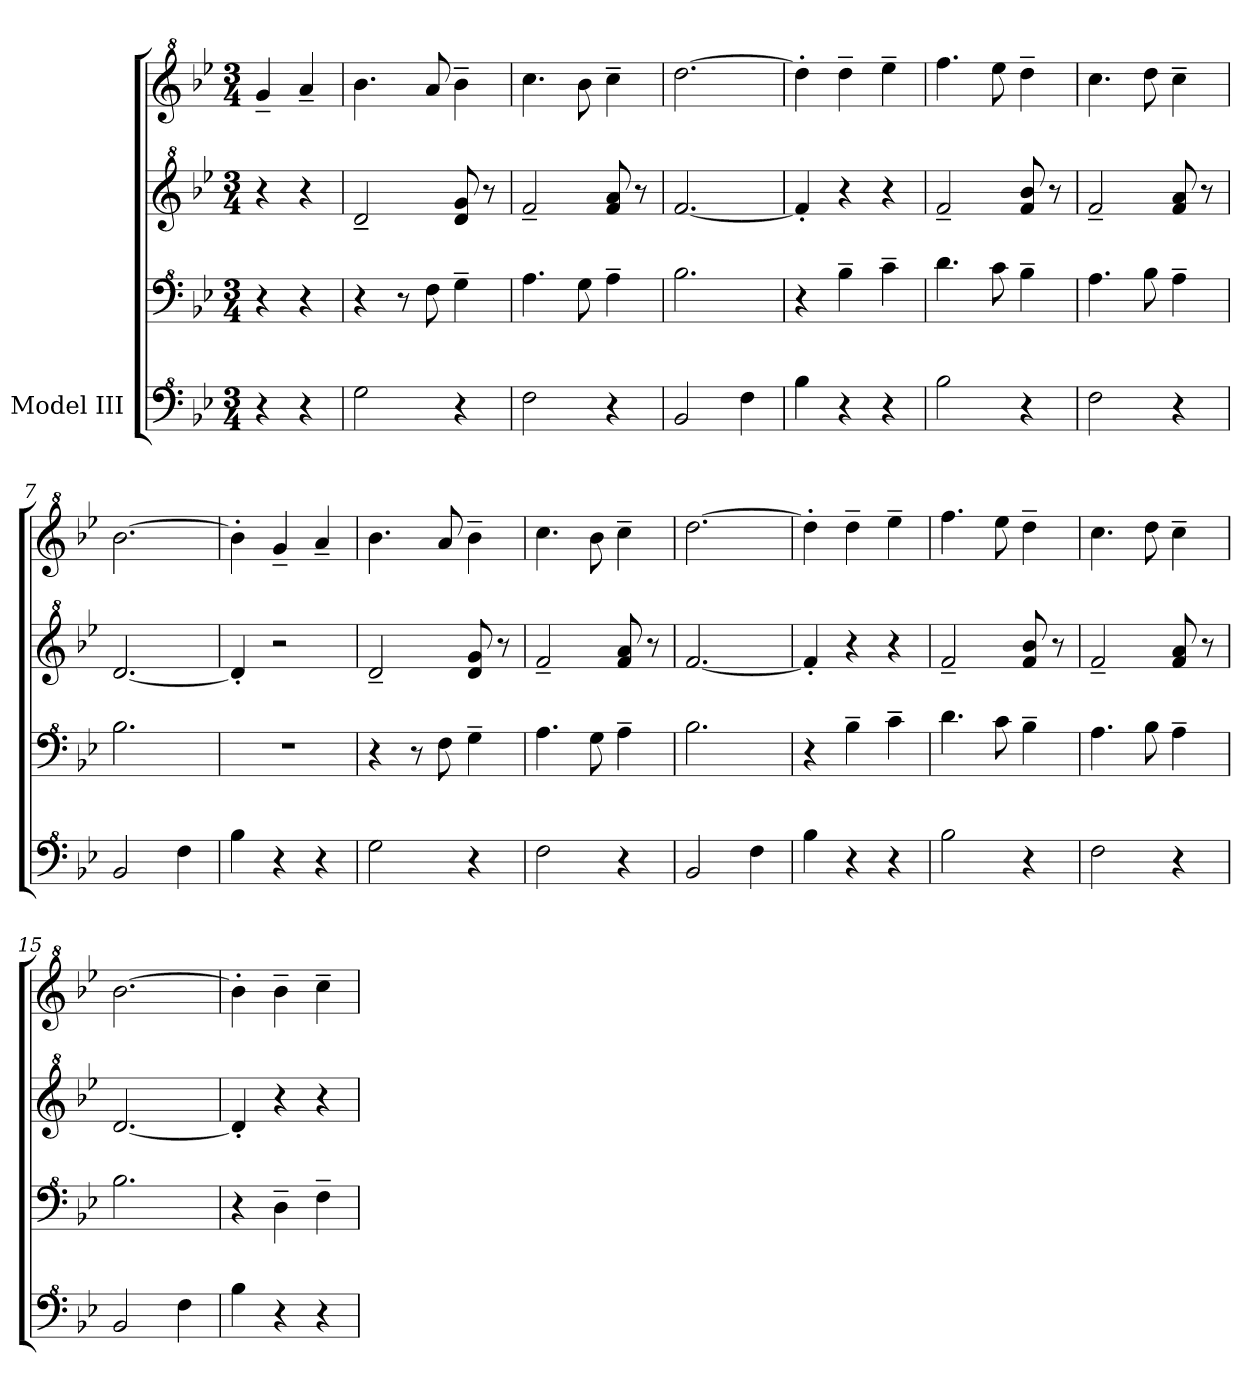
**kern	**kern	**kern	**kern
*part1	*part1	*part1	*part1
*staff4	*staff3	*staff2	*staff1
*I"Model III	*	*	*
*clefF^4	*clefF^4	*clefG^2	*clefG^2
*k[b-e-]	*k[b-e-]	*k[b-e-]	*k[b-e-]
*M3/4	*M3/4	*M3/4	*M3/4
*MM108	*MM108	*MM108	*MM108
=	=	=	=
4r	4r	4r	4gg~/
4r	4r	4r	4aa~/
=1	=1	=1	=1
2g\	4r	2dd~/	4.bb-\
.	8r	.	.
.	8f\	.	8aa/
4r	4g~\	8dd/ 8gg/	4bb-~\
.	.	8r	.
=2	=2	=2	=2
2f\	4.a\	2ff~/	4.ccc\
.	8g\	.	8bb-\
4r	4a~\	8ff/ 8aa/	4ccc~\
.	.	8r	.
=3	=3	=3	=3
2B-/	2.b-\	[2.ff/	[2.ddd\
4f\	.	.	.
=4	=4	=4	=4
4b-\	4r	4ff'/]	4ddd'\]
4r	4b-~\	4r	4ddd~\
4r	4cc~\	4r	4eee-~\
=5	=5	=5	=5
2b-\	4.dd\	2ff~/	4.fff\
.	8cc\	.	8eee-\
4r	4b-~\	8ff/ 8bb-/	4ddd~\
.	.	8r	.
=6	=6	=6	=6
2f\	4.a\	2ff~/	4.ccc\
.	8b-\	.	8ddd\
4r	4a~\	8ff/ 8aa/	4ccc~\
.	.	8r	.
=7	=7	=7	=7
2B-/	2.b-\	[2.dd/	[2.bb-\
4f\	.	.	.
=8	=8	=8	=8
4b-\	2.r	4dd'/]	4bb-'\]
4r	.	2r	4gg~/
4r	.	.	4aa~/
=9	=9	=9	=9
2g\	4r	2dd~/	4.bb-\
.	8r	.	.
.	8f\	.	8aa/
4r	4g~\	8dd/ 8gg/	4bb-~\
.	.	8r	.
!!LO:LB:g=z
=10	=10	=10	=10
2f\	4.a\	2ff~/	4.ccc\
.	8g\	.	8bb-\
4r	4a~\	8ff/ 8aa/	4ccc~\
.	.	8r	.
=11	=11	=11	=11
2B-/	2.b-\	[2.ff/	[2.ddd\
4f\	.	.	.
=12	=12	=12	=12
4b-\	4r	4ff'/]	4ddd'\]
4r	4b-~\	4r	4ddd~\
4r	4cc~\	4r	4eee-~\
=13	=13	=13	=13
2b-\	4.dd\	2ff~/	4.fff\
.	8cc\	.	8eee-\
4r	4b-~\	8ff/ 8bb-/	4ddd~\
.	.	8r	.
=14	=14	=14	=14
2f\	4.a\	2ff~/	4.ccc\
.	8b-\	.	8ddd\
4r	4a~\	8ff/ 8aa/	4ccc~\
.	.	8r	.
=15	=15	=15	=15
2B-/	2.b-\	[2.dd/	[2.bb-\
4f\	.	.	.
=16	=16	=16	=16
4b-\	4r	4dd'/]	4bb-'\]
4r	4d~\	4r	4bb-~\
4r	4f~\	4r	4ccc~\
=	=	=	=
*-	*-	*-	*-
